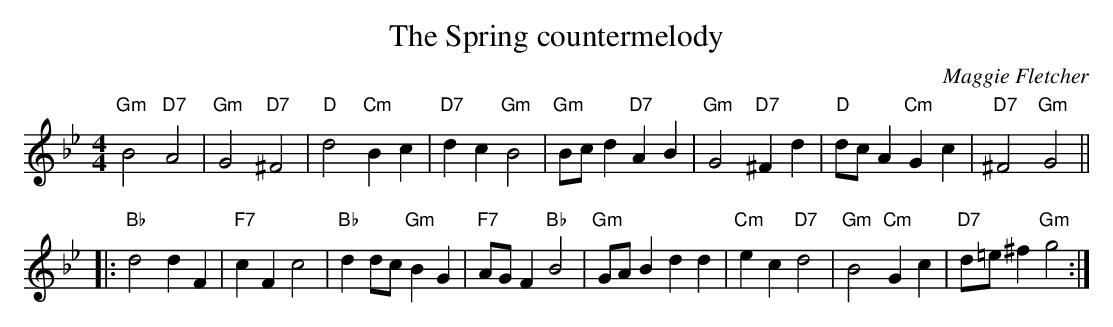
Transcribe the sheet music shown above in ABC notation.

X:1
T:The Spring countermelody
C:Maggie Fletcher
M:4/4
L:1/4
K:Gm
"Gm"B2 "D7"A2 | "Gm"G2 "D7"^F2 | "D"d2 "Cm"B c | "D7"d c "Gm"B2 |\
 "Gm"B/c/ d "D7"A B | "Gm"G2 "D7"^F d | "D"d/c/ A "Cm"G c | "D7"^F2 "Gm"G2 ||
|: "Bb"d2 d F | "F7"c F c2 | "Bb"d d/c/ "Gm"B G | "F7"A/G/ F "Bb"B2 |\
 "Gm"G/A/ B d d | "Cm"e c "D7"d2 | "Gm"B2 "Cm"G c | "D7"d/=e/ ^f "Gm"g2 :|
